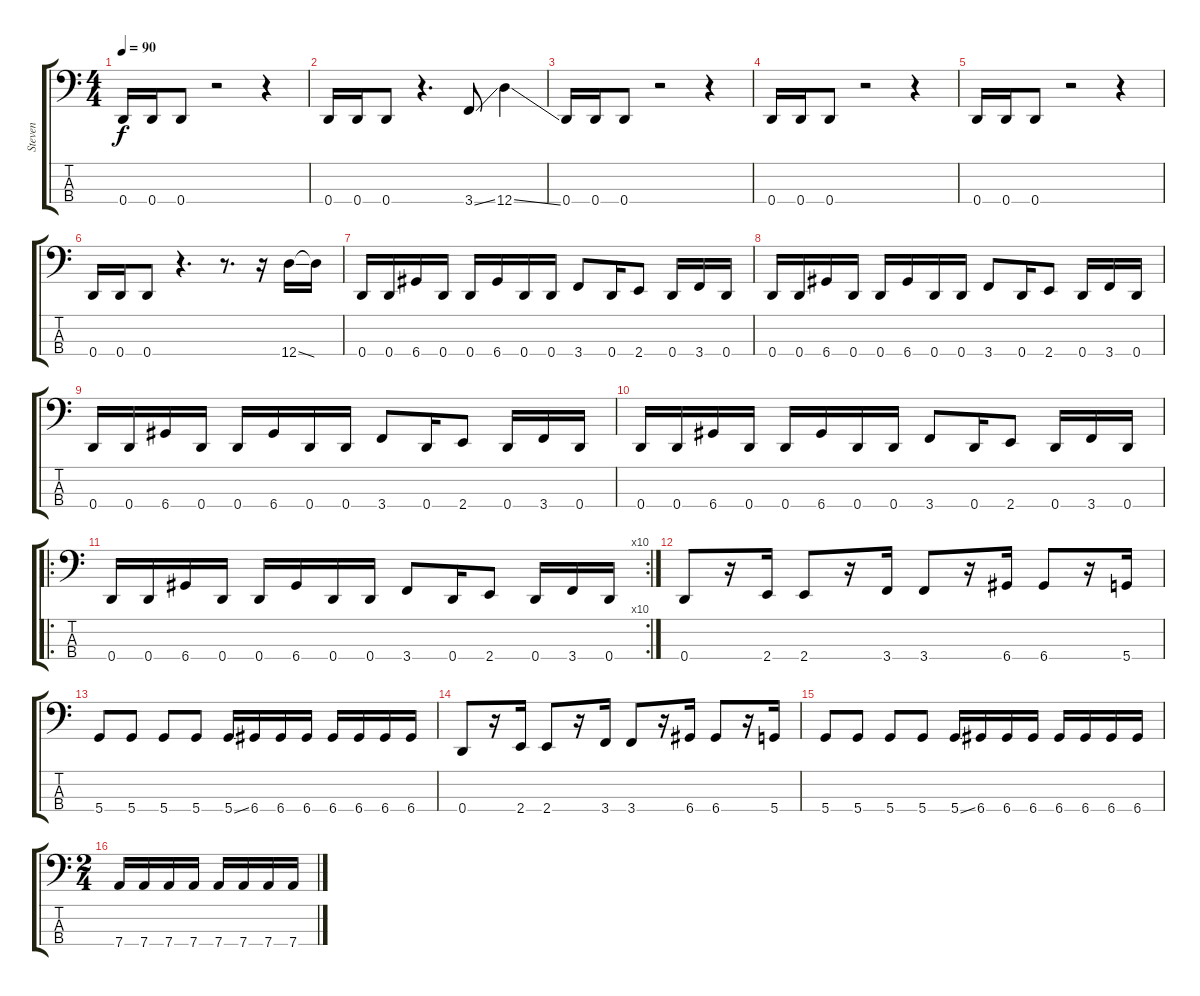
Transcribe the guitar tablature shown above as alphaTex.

\track ("Steven" "Steven") {instrument electricbasspick}
\staff {score tabs}
\tuning (G2 D2 A1 D1) {hide}
\ts (4 4)
\tempo 90
\clef f4
\ks c
0.4.16{dy f} 0.4.16 0.4.8 r.2 r.4 |
0.4.16 0.4.16 0.4.8 r.4{d} 3.4{ss}.8 12.4{ss}.4 |
0.4.16 0.4.16 0.4.8 r.2 r.4 |
0.4.16 0.4.16 0.4.8 r.2 r.4 |
0.4.16 0.4.16 0.4.8 r.2 r.4 |
0.4.16 0.4.16 0.4.8 r.4{d} r.8{d} r.16 12.4{ss}.16 12.4{t}.16 |
0.4.16 0.4.16 6.4.16 0.4.16 0.4.16 6.4.16 0.4.16 0.4.16 3.4.8 0.4.16 2.4.8 0.4.16 3.4.16 0.4.16 |
0.4.16 0.4.16 6.4.16 0.4.16 0.4.16 6.4.16 0.4.16 0.4.16 3.4.8 0.4.16 2.4.8 0.4.16 3.4.16 0.4.16 |
0.4.16 0.4.16 6.4.16 0.4.16 0.4.16 6.4.16 0.4.16 0.4.16 3.4.8 0.4.16 2.4.8 0.4.16 3.4.16 0.4.16 |
0.4.16 0.4.16 6.4.16 0.4.16 0.4.16 6.4.16 0.4.16 0.4.16 3.4.8 0.4.16 2.4.8 0.4.16 3.4.16 0.4.16 |
\ro
\rc 10
0.4.16 0.4.16 6.4.16 0.4.16 0.4.16 6.4.16 0.4.16 0.4.16 3.4.8 0.4.16 2.4.8 0.4.16 3.4.16 0.4.16 |
0.4.8 r.16 2.4.16 2.4.8 r.16 3.4.16 3.4.8 r.16 6.4.16 6.4.8 r.16 5.4.16 |
5.4.8 5.4.8 5.4.8 5.4.8 5.4{ss}.16 6.4.16 6.4.16 6.4.16 6.4.16 6.4.16 6.4.16 6.4.16 |
0.4.8 r.16 2.4.16 2.4.8 r.16 3.4.16 3.4.8 r.16 6.4.16 6.4.8 r.16 5.4.16 |
5.4.8 5.4.8 5.4.8 5.4.8 5.4{ss}.16 6.4.16 6.4.16 6.4.16 6.4.16 6.4.16 6.4.16 6.4.16 |
\ts (2 4)
7.4.16 7.4.16 7.4.16 7.4.16 7.4.16 7.4.16 7.4.16 7.4.16
